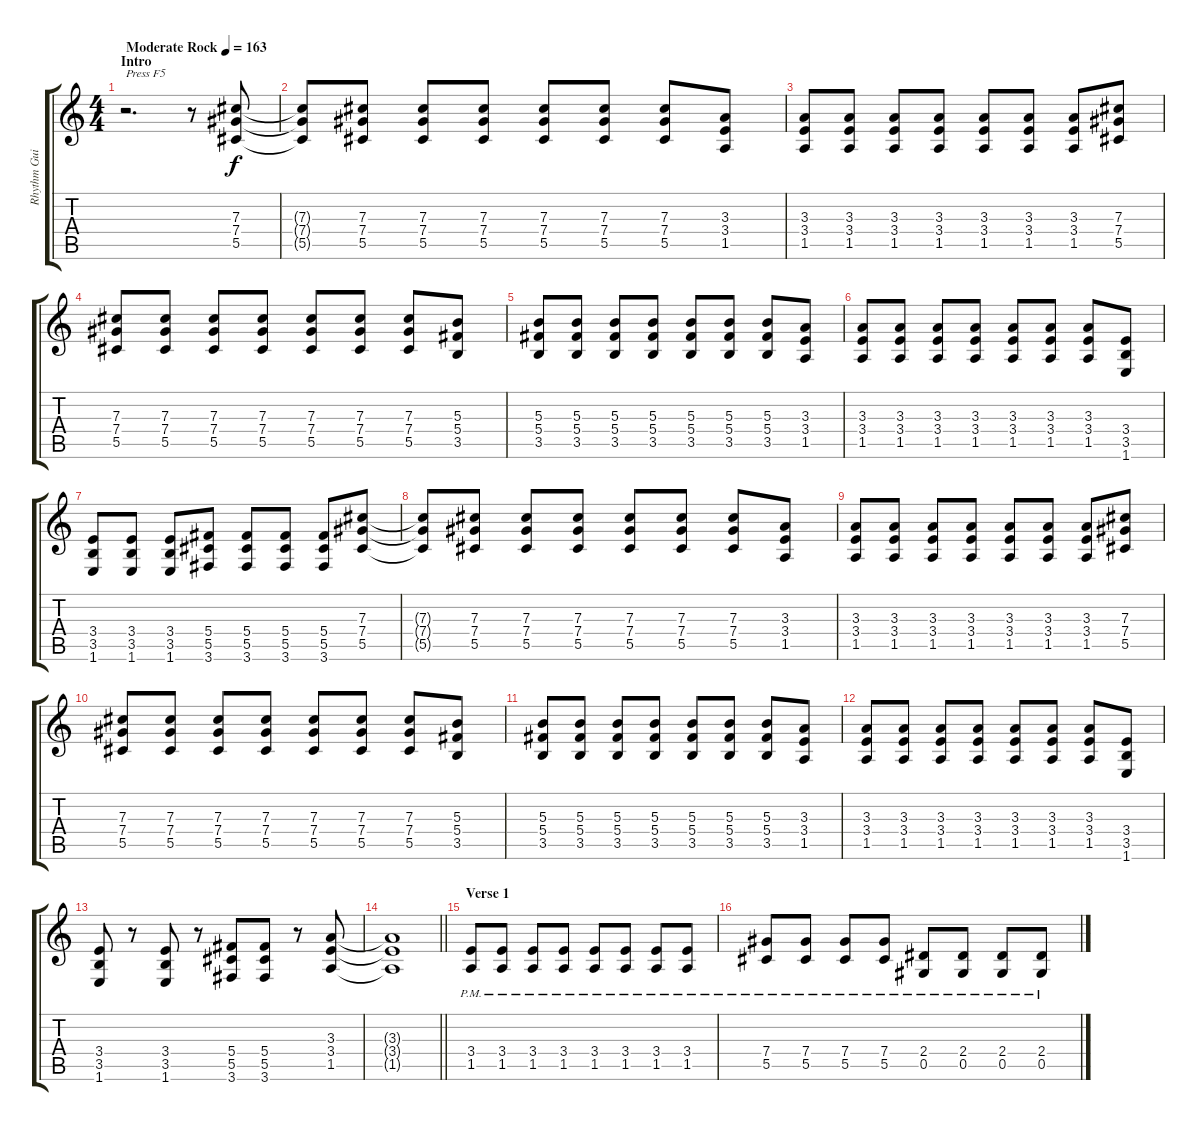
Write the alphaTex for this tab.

\track ("Rhythm Guitar" "Rhythm Gui") {instrument distortionguitar}
\staff {score tabs}
\tuning (Eb4 Bb3 Gb3 Db3 Ab2 Eb2) {hide}
\ts (4 4)
\section ("" "Intro")
\tempo (163 "Moderate Rock")
\clef g2
\ks c
r.2{d txt "Press F5" dy f instrument distortionguitar} r.8 (7.3 7.4 5.5).8 |
(7.3{t} 7.4{t} 5.5{t}).8 (7.3 7.4 5.5).8 (7.3 7.4 5.5).8 (7.3 7.4 5.5).8 (7.3 7.4 5.5).8 (7.3 7.4 5.5).8 (7.3 7.4 5.5).8 (3.3 3.4 1.5).8 |
(3.3 3.4 1.5).8 (3.3 3.4 1.5).8 (3.3 3.4 1.5).8 (3.3 3.4 1.5).8 (3.3 3.4 1.5).8 (3.3 3.4 1.5).8 (3.3 3.4 1.5).8 (7.3 7.4 5.5).8 |
(7.3 7.4 5.5).8 (7.3 7.4 5.5).8 (7.3 7.4 5.5).8 (7.3 7.4 5.5).8 (7.3 7.4 5.5).8 (7.3 7.4 5.5).8 (7.3 7.4 5.5).8 (5.3 5.4 3.5).8 |
(5.3 5.4 3.5).8 (5.3 5.4 3.5).8 (5.3 5.4 3.5).8 (5.3 5.4 3.5).8 (5.3 5.4 3.5).8 (5.3 5.4 3.5).8 (5.3 5.4 3.5).8 (3.3 3.4 1.5).8 |
(3.3 3.4 1.5).8 (3.3 3.4 1.5).8 (3.3 3.4 1.5).8 (3.3 3.4 1.5).8 (3.3 3.4 1.5).8 (3.3 3.4 1.5).8 (3.3 3.4 1.5).8 (3.4 3.5 1.6).8 |
(3.4 3.5 1.6).8 (3.4 3.5 1.6).8 (3.4 3.5 1.6).8 (5.4 5.5 3.6).8 (5.4 5.5 3.6).8 (5.4 5.5 3.6).8 (5.4 5.5 3.6).8 (7.3 7.4 5.5).8 |
(7.3{t} 7.4{t} 5.5{t}).8 (7.3 7.4 5.5).8 (7.3 7.4 5.5).8 (7.3 7.4 5.5).8 (7.3 7.4 5.5).8 (7.3 7.4 5.5).8 (7.3 7.4 5.5).8 (3.3 3.4 1.5).8 |
(3.3 3.4 1.5).8 (3.3 3.4 1.5).8 (3.3 3.4 1.5).8 (3.3 3.4 1.5).8 (3.3 3.4 1.5).8 (3.3 3.4 1.5).8 (3.3 3.4 1.5).8 (7.3 7.4 5.5).8 |
(7.3 7.4 5.5).8 (7.3 7.4 5.5).8 (7.3 7.4 5.5).8 (7.3 7.4 5.5).8 (7.3 7.4 5.5).8 (7.3 7.4 5.5).8 (7.3 7.4 5.5).8 (5.3 5.4 3.5).8 |
(5.3 5.4 3.5).8 (5.3 5.4 3.5).8 (5.3 5.4 3.5).8 (5.3 5.4 3.5).8 (5.3 5.4 3.5).8 (5.3 5.4 3.5).8 (5.3 5.4 3.5).8 (3.3 3.4 1.5).8 |
(3.3 3.4 1.5).8 (3.3 3.4 1.5).8 (3.3 3.4 1.5).8 (3.3 3.4 1.5).8 (3.3 3.4 1.5).8 (3.3 3.4 1.5).8 (3.3 3.4 1.5).8 (3.4 3.5 1.6).8 |
(3.4 3.5 1.6).8 r.8 (3.4 3.5 1.6).8 r.8 (5.4 5.5 3.6).8 (5.4 5.5 3.6).8 r.8 (3.3 3.4 1.5).8 |
\barLineRight lightlight
(3.3{t} 3.4{t} 1.5{t}).1 |
\section ("" "Verse 1")
(3.4{pm} 1.5{pm}).8 (3.4{pm} 1.5{pm}).8 (3.4{pm} 1.5{pm}).8 (3.4{pm} 1.5{pm}).8 (3.4{pm} 1.5{pm}).8 (3.4{pm} 1.5{pm}).8 (3.4{pm} 1.5{pm}).8 (3.4{pm} 1.5{pm}).8 |
(7.4{pm} 5.5{pm}).8 (7.4{pm} 5.5{pm}).8 (7.4{pm} 5.5{pm}).8 (7.4{pm} 5.5{pm}).8 (2.4{pm} 0.5{pm}).8 (2.4{pm} 0.5{pm}).8 (2.4{pm} 0.5{pm}).8 (2.4{pm} 0.5{pm}).8
